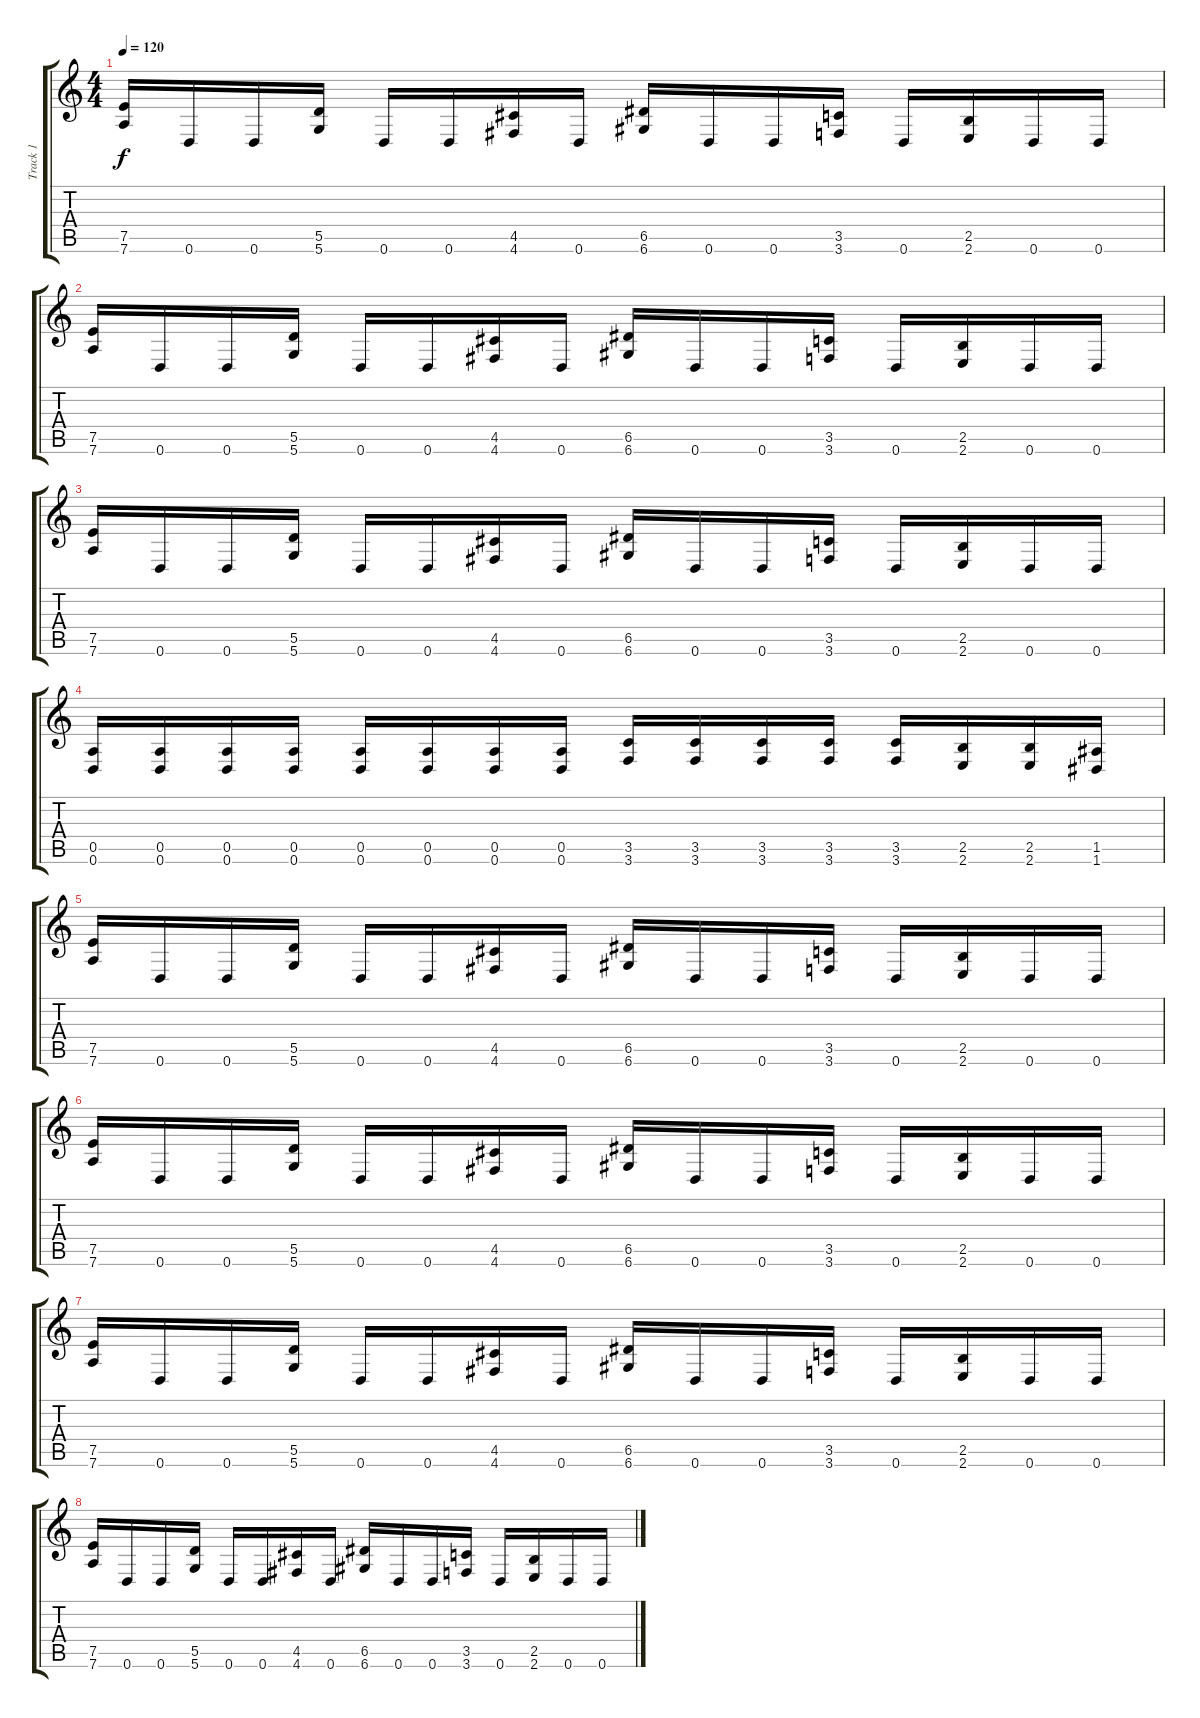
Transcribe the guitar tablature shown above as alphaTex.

\track ("Track 1" "Track 1") {instrument distortionguitar}
\staff {score tabs}
\tuning (E4 B3 G3 D3 A2 D2) {hide}
\ts (4 4)
\tempo 120
\clef g2
\ks c
(7.5 7.6).16{dy f} 0.6.16 0.6.16 (5.5 5.6).16 0.6.16 0.6.16 (4.5 4.6).16 0.6.16 (6.5 6.6).16 0.6.16 0.6.16 (3.5 3.6).16 0.6.16 (2.5 2.6).16 0.6.16 0.6.16 |
(7.5 7.6).16 0.6.16 0.6.16 (5.5 5.6).16 0.6.16 0.6.16 (4.5 4.6).16 0.6.16 (6.5 6.6).16 0.6.16 0.6.16 (3.5 3.6).16 0.6.16 (2.5 2.6).16 0.6.16 0.6.16 |
(7.5 7.6).16 0.6.16 0.6.16 (5.5 5.6).16 0.6.16 0.6.16 (4.5 4.6).16 0.6.16 (6.5 6.6).16 0.6.16 0.6.16 (3.5 3.6).16 0.6.16 (2.5 2.6).16 0.6.16 0.6.16 |
(0.5 0.6).16 (0.5 0.6).16 (0.5 0.6).16 (0.5 0.6).16 (0.5 0.6).16 (0.5 0.6).16 (0.5 0.6).16 (0.5 0.6).16 (3.5 3.6).16 (3.5 3.6).16 (3.5 3.6).16 (3.5 3.6).16 (3.5 3.6).16 (2.5 2.6).16 (2.5 2.6).16 (1.5 1.6).16 |
(7.5 7.6).16 0.6.16 0.6.16 (5.5 5.6).16 0.6.16 0.6.16 (4.5 4.6).16 0.6.16 (6.5 6.6).16 0.6.16 0.6.16 (3.5 3.6).16 0.6.16 (2.5 2.6).16 0.6.16 0.6.16 |
(7.5 7.6).16 0.6.16 0.6.16 (5.5 5.6).16 0.6.16 0.6.16 (4.5 4.6).16 0.6.16 (6.5 6.6).16 0.6.16 0.6.16 (3.5 3.6).16 0.6.16 (2.5 2.6).16 0.6.16 0.6.16 |
(7.5 7.6).16 0.6.16 0.6.16 (5.5 5.6).16 0.6.16 0.6.16 (4.5 4.6).16 0.6.16 (6.5 6.6).16 0.6.16 0.6.16 (3.5 3.6).16 0.6.16 (2.5 2.6).16 0.6.16 0.6.16 |
(7.5 7.6).16 0.6.16 0.6.16 (5.5 5.6).16 0.6.16 0.6.16 (4.5 4.6).16 0.6.16 (6.5 6.6).16 0.6.16 0.6.16 (3.5 3.6).16 0.6.16 (2.5 2.6).16 0.6.16 0.6.16
